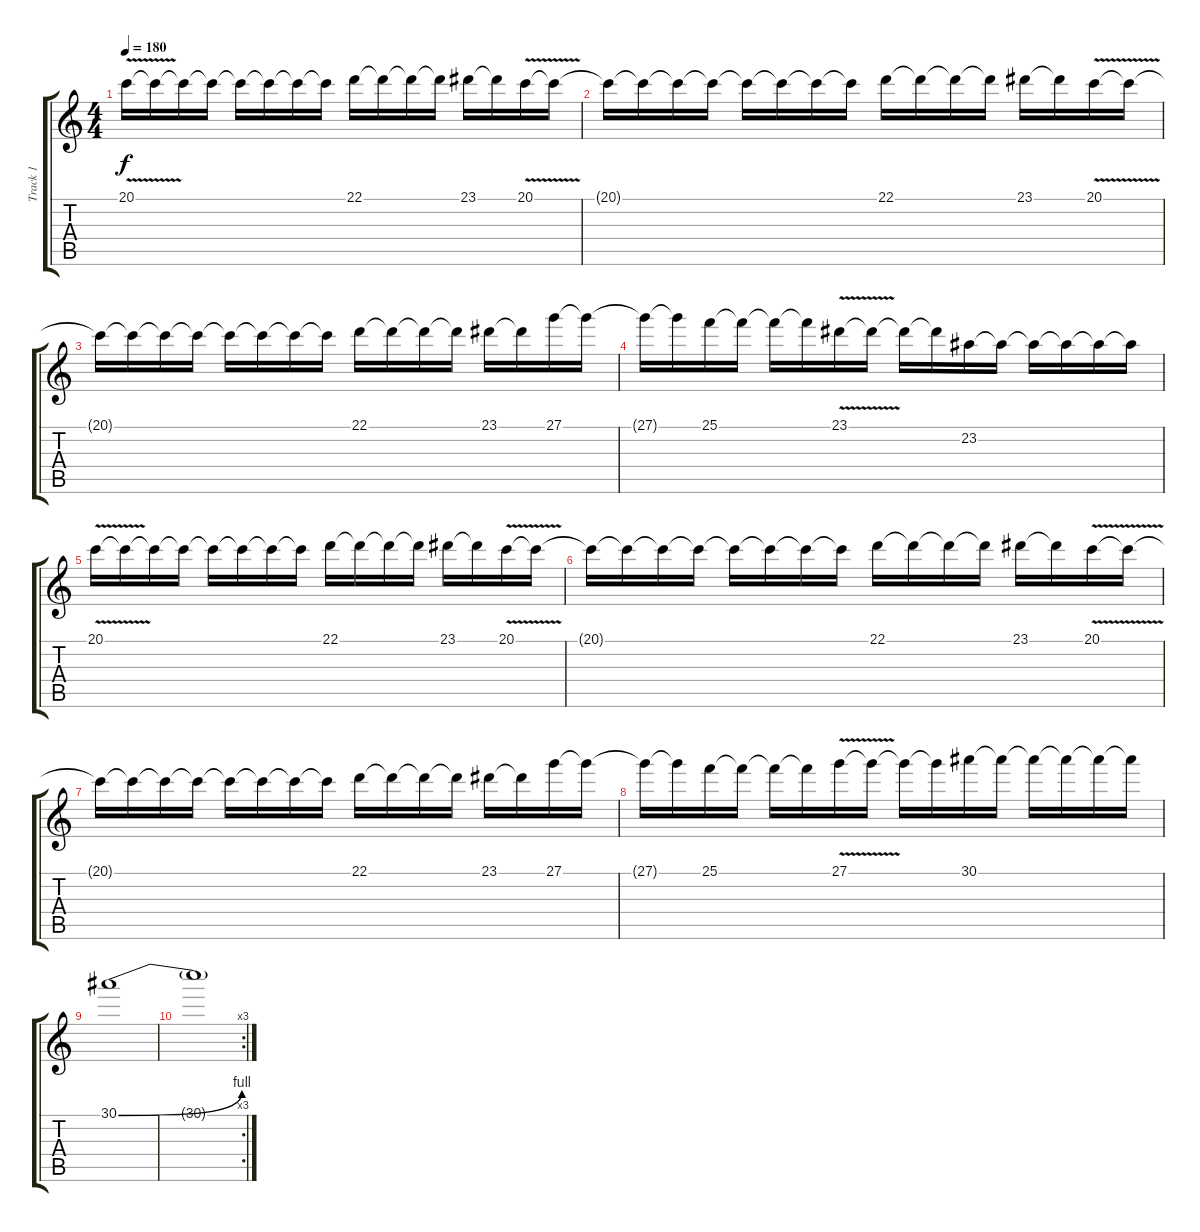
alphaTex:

\track ("Track 1" "Track 1") {instrument lead5charang}
\staff {score tabs}
\tuning (E4 B3 G3 D3 A2 E2) {hide}
\ts (4 4)
\tempo 180
\clef g2
\ks c
20.1{v}.16{dy f} 20.1{t}.16 20.1{t}.16 20.1{t}.16 20.1{t}.16 20.1{t}.16 20.1{t}.16 20.1{t}.16 22.1.16 22.1{t}.16 22.1{t}.16 22.1{t}.16 23.1.16 23.1{t}.16 20.1{v}.16 20.1{t}.16 |
20.1{t}.16 20.1{t}.16 20.1{t}.16 20.1{t}.16 20.1{t}.16 20.1{t}.16 20.1{t}.16 20.1{t}.16 22.1.16 22.1{t}.16 22.1{t}.16 22.1{t}.16 23.1.16 23.1{t}.16 20.1{v}.16 20.1{t}.16 |
20.1{t}.16 20.1{t}.16 20.1{t}.16 20.1{t}.16 20.1{t}.16 20.1{t}.16 20.1{t}.16 20.1{t}.16 22.1.16 22.1{t}.16 22.1{t}.16 22.1{t}.16 23.1.16 23.1{t}.16 27.1.16 27.1{t}.16 |
27.1{t}.16 27.1{t}.16 25.1.16 25.1{t}.16 25.1{t}.16 25.1{t}.16 23.1{v}.16 23.1{t}.16 23.1{t}.16 23.1{t}.16 23.2.16 23.2{t}.16 23.2{t}.16 23.2{t}.16 23.2{t}.16 23.2{t}.16 |
20.1{v}.16 20.1{t}.16 20.1{t}.16 20.1{t}.16 20.1{t}.16 20.1{t}.16 20.1{t}.16 20.1{t}.16 22.1.16 22.1{t}.16 22.1{t}.16 22.1{t}.16 23.1.16 23.1{t}.16 20.1{v}.16 20.1{t}.16 |
20.1{t}.16 20.1{t}.16 20.1{t}.16 20.1{t}.16 20.1{t}.16 20.1{t}.16 20.1{t}.16 20.1{t}.16 22.1.16 22.1{t}.16 22.1{t}.16 22.1{t}.16 23.1.16 23.1{t}.16 20.1{v}.16 20.1{t}.16 |
20.1{t}.16 20.1{t}.16 20.1{t}.16 20.1{t}.16 20.1{t}.16 20.1{t}.16 20.1{t}.16 20.1{t}.16 22.1.16 22.1{t}.16 22.1{t}.16 22.1{t}.16 23.1.16 23.1{t}.16 27.1.16 27.1{t}.16 |
27.1{t}.16 27.1{t}.16 25.1.16 25.1{t}.16 25.1{t}.16 25.1{t}.16 27.1{v}.16 27.1{t}.16 27.1{t}.16 27.1{t}.16 30.1.16 30.1{t}.16 30.1{t}.16 30.1{t}.16 30.1{t}.16 30.1{t}.16 |
30.1{be (bend 0 0 60 4)}.1 |
\rc 3
30.1{t}.1
